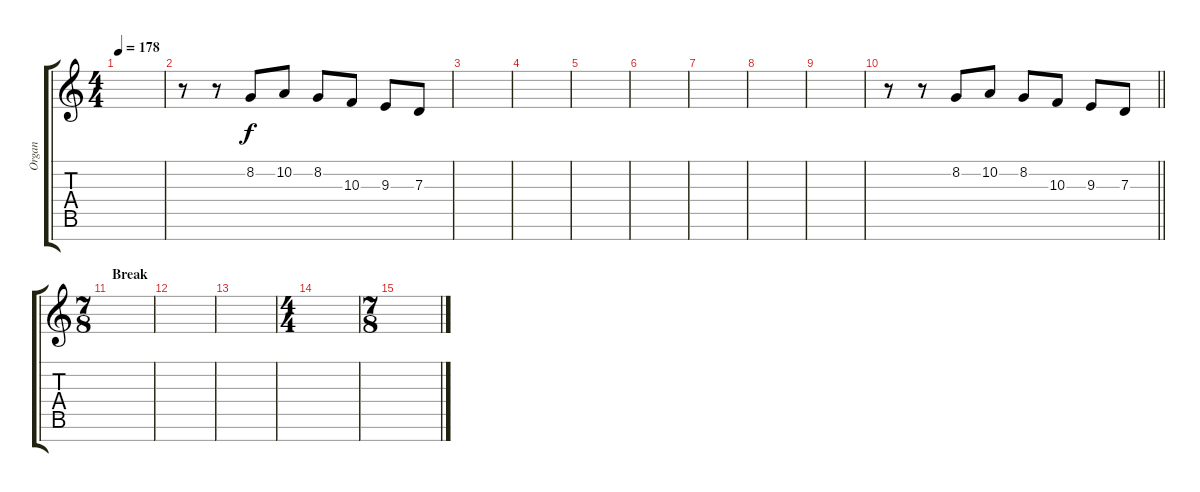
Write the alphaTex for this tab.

\track ("Organ" "Organ") {instrument drawbarorgan}
\staff {score tabs}
\tuning (E4 B3 G3 D3 A2 E2 B1) {hide}
\ts (4 4)
\tempo 178
\clef g2
\ks c
|
r.8 r.8 8.2.8 10.2.8 8.2.8 10.3.8 9.3.8 7.3.8 |
|
|
|
|
|
|
|
\barLineRight lightlight
r.8 r.8 8.2.8 10.2.8 8.2.8 10.3.8 9.3.8 7.3.8 |
\ts (7 8)
\section ("" "Break")
|
|
|
\ts (4 4)
|
\ts (7 8)
